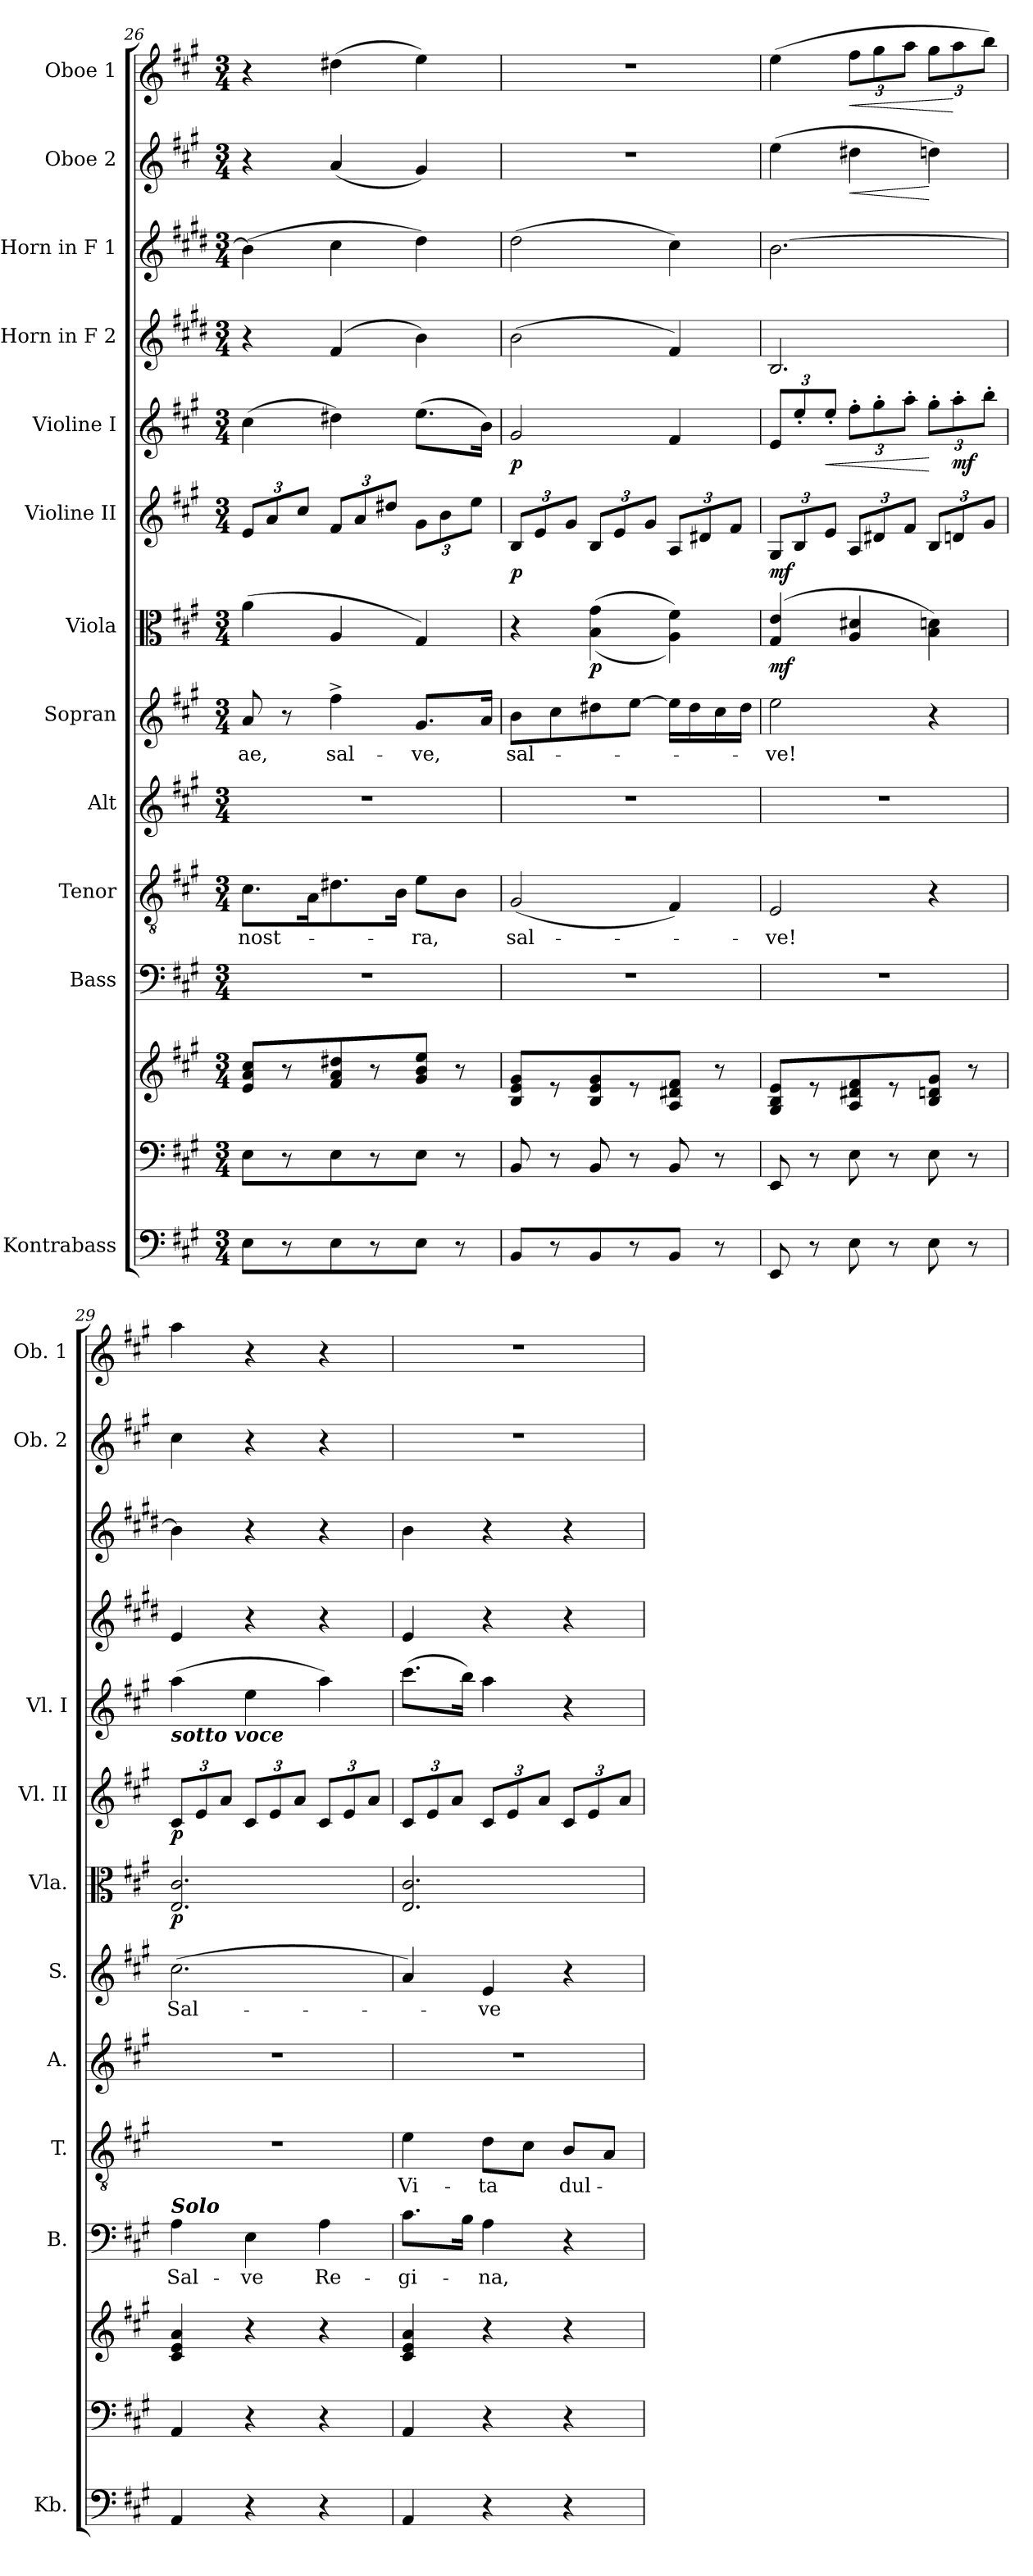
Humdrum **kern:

**kern	**kern	**kern	**kern	**text	**kern	**text	**kern	**kern	**text	**kern	**dynam	**kern	**dynam	**kern	**dynam	**kern	**kern	**kern	**dynam	**kern	**dynam
*part13	*part12	*part12	*part11	*part11	*part10	*part10	*part9	*part8	*part8	*part7	*part7	*part6	*part6	*part5	*part5	*part4	*part3	*part2	*part2	*part1	*part1
*staff14	*staff13	*staff12	*staff11	*staff11	*staff10	*staff10	*staff9	*staff8	*staff8	*staff7	*staff7	*staff6	*staff6	*staff5	*staff5	*staff4	*staff3	*staff2	*staff2	*staff1	*staff1
*I"Kontrabass	*	*	*I"Bass	*	*I"Tenor	*	*I"Alt	*I"Sopran	*	*I"Viola	*	*I"Violine II	*	*I"Violine I	*	*I"Horn in F 2	*I"Horn in F 1	*I"Oboe 2	*	*I"Oboe 1	*
*I'Kb.	*	*	*I'B.	*	*I'T.	*	*I'A.	*I'S.	*	*I'Vla.	*	*I'Vl. II	*	*I'Vl. I	*	*	*	*I'Ob. 2	*	*I'Ob. 1	*
!!LO:PB:g=z
*clefF4	*clefF4	*clefG2	*clefF4	*	*clefGv2	*	*clefG2	*clefG2	*	*clefC3	*	*clefG2	*	*clefG2	*	*clefG2	*clefG2	*clefG2	*	*clefG2	*
*ITrd7c12	*	*	*	*	*	*	*	*	*	*	*	*	*	*	*	*ITrd4c7	*ITrd4c7	*	*	*	*
*k[f#c#g#]	*k[f#c#g#]	*k[f#c#g#]	*k[f#c#g#]	*	*k[f#c#g#]	*	*k[f#c#g#]	*k[f#c#g#]	*	*k[f#c#g#]	*	*k[f#c#g#]	*	*k[f#c#g#]	*	*k[f#c#g#]	*k[f#c#g#]	*k[f#c#g#]	*	*k[f#c#g#]	*
*A:	*A:	*A:	*A:	*	*A:	*	*A:	*A:	*	*A:	*	*A:	*	*A:	*	*A:	*A:	*A:	*	*A:	*
*M3/4	*M3/4	*M3/4	*M3/4	*	*M3/4	*	*M3/4	*M3/4	*	*M3/4	*	*M3/4	*	*M3/4	*	*M3/4	*M3/4	*M3/4	*	*M3/4	*
=26	=26	=26	=26	=26	=26	=26	=26	=26	=26	=26	=26	=26	=26	=26	=26	=26	=26	=26	=26	=26	=26
!	!	!	!	!	!	!LO:LY:b	!	!	!LO:LY:b	!	!	!	!	!	!	!	!	!	!	!	!
8EE\L	8E\L	8e/ 8a/ 8cc#/L	2.r	.	8.c#\L	nost-	2.r	8a/	-ae,	(>4a\	.	12e/L	.	(>4cc#\	.	4r	(>4e\]	4r	.	4r	.
.	.	.	.	.	.	.	.	.	.	.	.	12a/	.	.	.	.	.	.	.	.	.
8r	8r	8r	.	.	.	.	.	8r	.	.	.	.	.	.	.	.	.	.	.	.	.
.	.	.	.	.	.	.	.	.	.	.	.	12cc#/J	.	.	.	.	.	.	.	.	.
.	.	.	.	.	16A\k	.	.	.	.	.	.	.	.	.	.	.	.	.	.	.	.
!	!	!	!	!	!	!	!	!	!LO:LY:b	!	!	!	!	!	!	!	!	!	!	!	!
8EE\	8E\	8f#/ 8a/ 8dd#X/	.	.	8.d#X\	.	.	4ff#^>\	sal-	4A/	.	12f#/L	.	4dd#X\)	.	(4B/	4f#\	(<4a/	.	(>4dd#X\	.
.	.	.	.	.	.	.	.	.	.	.	.	12a/	.	.	.	.	.	.	.	.	.
8r	8r	8r	.	.	.	.	.	.	.	.	.	.	.	.	.	.	.	.	.	.	.
.	.	.	.	.	.	.	.	.	.	.	.	12dd#X/J	.	.	.	.	.	.	.	.	.
.	.	.	.	.	16B\Jk	.	.	.	.	.	.	.	.	.	.	.	.	.	.	.	.
!	!	!	!	!	!	!LO:LY:b	!	!	!LO:LY:b	!	!	!	!	!	!	!	!	!	!	!	!
8EE\J	8E\J	8g#/ 8b/ 8ee/J	.	.	8e\L	-ra,	.	8.g#/L	-ve,	4G#/)	.	12g#\L	.	(>8.ee\L	.	4e\)	4g#\)	4g#/)	.	4ee\)	.
.	.	.	.	.	.	.	.	.	.	.	.	12b\	.	.	.	.	.	.	.	.	.
8r	8r	8r	.	.	8B\J	.	.	.	.	.	.	.	.	.	.	.	.	.	.	.	.
.	.	.	.	.	.	.	.	.	.	.	.	12ee\J	.	.	.	.	.	.	.	.	.
.	.	.	.	.	.	.	.	16a/Jk	.	.	.	.	.	16b\Jk)	.	.	.	.	.	.	.
=27	=27	=27	=27	=27	=27	=27	=27	=27	=27	=27	=27	=27	=27	=27	=27	=27	=27	=27	=27	=27	=27
!	!	!	!	!	!	!LO:LY:b	!	!	!LO:LY:b	!	!	!	!LO:DY:b	!	!LO:DY:b	!	!	!	!	!	!
8BBB/L	8BB/	8B/ 8e/ 8g#/L	2.r	.	(<2G#/	sal-	2.r	8b\L	sal-	4r	.	12B/L	p	2g#/	p	(>2e\	(>2g#\	2.r	.	2.r	.
.	.	.	.	.	.	.	.	.	.	.	.	12e/	.	.	.	.	.	.	.	.	.
8r	8r	8r	.	.	.	.	.	8cc#\	.	.	.	.	.	.	.	.	.	.	.	.	.
.	.	.	.	.	.	.	.	.	.	.	.	12g#/J	.	.	.	.	.	.	.	.	.
!	!	!	!	!	!	!	!	!	!	!	!LO:DY:b	!	!	!	!	!	!	!	!	!	!
8BBB/	8BB/	8B/ 8e/ 8g#/	.	.	.	.	.	8dd#X\	.	((>4B\ 4g#\	p	12B/L	.	.	.	.	.	.	.	.	.
.	.	.	.	.	.	.	.	.	.	.	.	12e/	.	.	.	.	.	.	.	.	.
8r	8r	8r	.	.	.	.	.	[8ee\J	.	.	.	.	.	.	.	.	.	.	.	.	.
.	.	.	.	.	.	.	.	.	.	.	.	12g#/J	.	.	.	.	.	.	.	.	.
8BBB/J	8BB/	8A/ 8d#X/ 8f#/J	.	.	4F#/)	.	.	16ee\LL]	.	4A\ 4f#\))	.	12A/L	.	4f#/	.	4B/)	4f#\)	.	.	.	.
.	.	.	.	.	.	.	.	16dd#\	.	.	.	.	.	.	.	.	.	.	.	.	.
.	.	.	.	.	.	.	.	.	.	.	.	12d#X/	.	.	.	.	.	.	.	.	.
8r	8r	8r	.	.	.	.	.	16cc#\	.	.	.	.	.	.	.	.	.	.	.	.	.
.	.	.	.	.	.	.	.	.	.	.	.	12f#/J	.	.	.	.	.	.	.	.	.
.	.	.	.	.	.	.	.	16dd#\JJ	.	.	.	.	.	.	.	.	.	.	.	.	.
=28	=28	=28	=28	=28	=28	=28	=28	=28	=28	=28	=28	=28	=28	=28	=28	=28	=28	=28	=28	=28	=28
!	!	!	!	!	!	!LO:LY:b	!	!	!LO:LY:b	!	!LO:DY:b	!	!LO:DY:b	!	!	!	!	!	!	!	!
8EEE/	8EE/	8G#/ 8B/ 8e/L	2.r	.	2E/	-ve!	2.r	2ee\	-ve!	(4G#/ 4e/	mf	12G#/L	mf	12e/L	.	2.E/	[2.e\	(>4ee\	.	(>4ee\	.
.	.	.	.	.	.	.	.	.	.	.	.	12B/	.	12ee'</	.	.	.	.	.	.	.
8r	8r	8r	.	.	.	.	.	.	.	.	.	.	.	.	.	.	.	.	.	.	.
!	!	!	!	!	!	!	!	!	!	!	!	!	!	!	!LO:HP:b	!	!	!	!	!	!
.	.	.	.	.	.	.	.	.	.	.	.	12e/J	.	12ee'</J	<	.	.	.	.	.	.
!	!	!	!	!	!	!	!	!	!	!	!	!	!	!	!	!	!	!	!LO:HP:b	!	!LO:HP:b
8EE\	8E\	8A/ 8d#X/ 8f#/	.	.	.	.	.	.	.	4A/ 4d#X/	.	12A/L	.	12ff#'>\L	.	.	.	4dd#X\	<	12ff#\L	<
.	.	.	.	.	.	.	.	.	.	.	.	12d#X/	.	12gg#'>\	.	.	.	.	.	12gg#\	.
8r	8r	8r	.	.	.	.	.	.	.	.	.	.	.	.	.	.	.	.	.	.	.
.	.	.	.	.	.	.	.	.	.	.	.	12f#/J	.	12aa'>\J	.	.	.	.	.	12aa\J	.
8EE\	8E\	8B/ 8dn/ 8g#/J	.	.	4r	.	.	4r	.	4B\ 4dn\)	.	12B/L	.	12gg#'>\L	[	.	.	4ddn\)	[	12gg#\L	.
!	!	!	!	!	!	!	!	!	!	!	!	!	!	!	!LO:DY:b	!	!	!	!	!	!
.	.	.	.	.	.	.	.	.	.	.	.	12dn/	.	12aa'>\	mf	.	.	.	.	12aa\	[
8r	8r	8r	.	.	.	.	.	.	.	.	.	.	.	.	.	.	.	.	.	.	.
.	.	.	.	.	.	.	.	.	.	.	.	12g#/J	.	12bb'>\J	.	.	.	.	.	12bb\J)	.
=29	=29	=29	=29	=29	=29	=29	=29	=29	=29	=29	=29	=29	=29	=29	=29	=29	=29	=29	=29	=29	=29
!	!	!	!	!	!	!	!	!	!	!	!	!	!	!LO:TX:b:Bi:t=sotto voce	!	!	!	!	!	!	!
!	!	!	!LO:TX:a:Bi:t=Solo	!	!	!	!	!	!	!	!	!	!	!	!	!	!	!	!	!	!
!	!	!	!	!LO:LY:b	!	!	!	!	!LO:LY:b	!	!LO:DY:b	!	!LO:DY:b	!	!	!	!	!	!	!	!
4AAA/	4AA/	4c#/ 4e/ 4a/	4A\	Sal-	2.r	.	2.r	(>2.cc#\	Sal-	2.E/ 2.c#/	p	12c#/L	p	(>4aa\	.	4A/	4e\]	4cc#\	.	4aa\	.
.	.	.	.	.	.	.	.	.	.	.	.	12e/	.	.	.	.	.	.	.	.	.
.	.	.	.	.	.	.	.	.	.	.	.	12a/J	.	.	.	.	.	.	.	.	.
!	!	!	!	!LO:LY:b	!	!	!	!	!	!	!	!	!	!	!	!	!	!	!	!	!
4r	4r	4r	4E\	-ve	.	.	.	.	.	.	.	12c#/L	.	4ee\	.	4r	4r	4r	.	4r	.
.	.	.	.	.	.	.	.	.	.	.	.	12e/	.	.	.	.	.	.	.	.	.
.	.	.	.	.	.	.	.	.	.	.	.	12a/J	.	.	.	.	.	.	.	.	.
!	!	!	!	!LO:LY:b	!	!	!	!	!	!	!	!	!	!	!	!	!	!	!	!	!
4r	4r	4r	4A\	Re-	.	.	.	.	.	.	.	12c#/L	.	4aa\)	.	4r	4r	4r	.	4r	.
.	.	.	.	.	.	.	.	.	.	.	.	12e/	.	.	.	.	.	.	.	.	.
.	.	.	.	.	.	.	.	.	.	.	.	12a/J	.	.	.	.	.	.	.	.	.
=30	=30	=30	=30	=30	=30	=30	=30	=30	=30	=30	=30	=30	=30	=30	=30	=30	=30	=30	=30	=30	=30
!	!	!	!	!LO:LY:b	!	!LO:LY:b	!	!	!	!	!	!	!	!	!	!	!	!	!	!	!
4AAA/	4AA/	4c#/ 4e/ 4a/	8.c#\L	-gi-	4e\	Vi-	2.r	4a/)	.	2.E/ 2.c#/	.	12c#/L	.	(>8.ccc#\L	.	4A/	4e\	2.r	.	2.r	.
.	.	.	.	.	.	.	.	.	.	.	.	12e/	.	.	.	.	.	.	.	.	.
.	.	.	.	.	.	.	.	.	.	.	.	12a/J	.	.	.	.	.	.	.	.	.
.	.	.	16B\Jk	.	.	.	.	.	.	.	.	.	.	16bb\Jk)	.	.	.	.	.	.	.
!	!	!	!	!LO:LY:b	!	!LO:LY:b	!	!	!LO:LY:b	!	!	!	!	!	!	!	!	!	!	!	!
4r	4r	4r	4A\	-na,	8d\L	-ta	.	4e/	-ve	.	.	12c#/L	.	4aa\	.	4r	4r	.	.	.	.
.	.	.	.	.	.	.	.	.	.	.	.	12e/	.	.	.	.	.	.	.	.	.
.	.	.	.	.	8c#\J	.	.	.	.	.	.	.	.	.	.	.	.	.	.	.	.
.	.	.	.	.	.	.	.	.	.	.	.	12a/J	.	.	.	.	.	.	.	.	.
!	!	!	!	!	!	!LO:LY:b	!	!	!	!	!	!	!	!	!	!	!	!	!	!	!
4r	4r	4r	4r	.	8B/L	dul-	.	4r	.	.	.	12c#/L	.	4r	.	4r	4r	.	.	.	.
.	.	.	.	.	.	.	.	.	.	.	.	12e/	.	.	.	.	.	.	.	.	.
.	.	.	.	.	8A/J	.	.	.	.	.	.	.	.	.	.	.	.	.	.	.	.
.	.	.	.	.	.	.	.	.	.	.	.	12a/J	.	.	.	.	.	.	.	.	.
=	=	=	=	=	=	=	=	=	=	=	=	=	=	=	=	=	=	=	=	=	=
*-	*-	*-	*-	*-	*-	*-	*-	*-	*-	*-	*-	*-	*-	*-	*-	*-	*-	*-	*-	*-	*-
